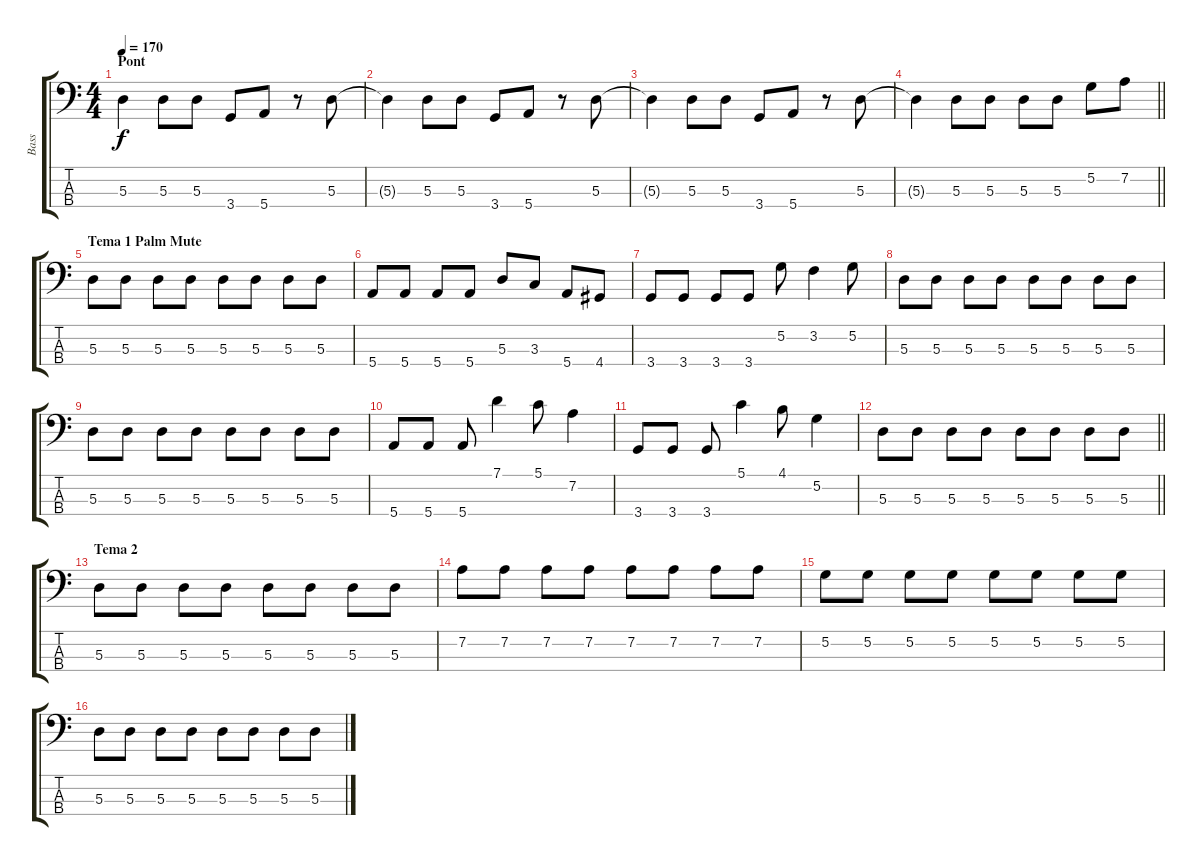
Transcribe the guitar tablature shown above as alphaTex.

\track ("Bass" "Bass") {instrument electricbasspick}
\staff {score tabs}
\tuning (G2 D2 A1 E1) {hide}
\ts (4 4)
\section ("" "Pont")
\tempo 170
\clef f4
\ks c
5.3.4{dy f} 5.3.8 5.3.8 3.4.8 5.4.8 r.8 5.3.8 |
5.3{t}.4 5.3.8 5.3.8 3.4.8 5.4.8 r.8 5.3.8 |
5.3{t}.4 5.3.8 5.3.8 3.4.8 5.4.8 r.8 5.3.8 |
\barLineRight lightlight
5.3{t}.4 5.3.8 5.3.8 5.3.8 5.3.8 5.2.8 7.2.8 |
\section ("" "Tema 1 Palm Mute")
5.3.8 5.3.8 5.3.8 5.3.8 5.3.8 5.3.8 5.3.8 5.3.8 |
5.4.8 5.4.8 5.4.8 5.4.8 5.3.8 3.3.8 5.4.8 4.4.8 |
3.4.8 3.4.8 3.4.8 3.4.8 5.2.8 3.2.4 5.2.8 |
5.3.8 5.3.8 5.3.8 5.3.8 5.3.8 5.3.8 5.3.8 5.3.8 |
5.3.8 5.3.8 5.3.8 5.3.8 5.3.8 5.3.8 5.3.8 5.3.8 |
5.4.8 5.4.8 5.4.8 7.1.4 5.1.8 7.2.4 |
3.4.8 3.4.8 3.4.8 5.1.4 4.1.8 5.2.4 |
\barLineRight lightlight
5.3.8 5.3.8 5.3.8 5.3.8 5.3.8 5.3.8 5.3.8 5.3.8 |
\section ("" "Tema 2")
5.3.8 5.3.8 5.3.8 5.3.8 5.3.8 5.3.8 5.3.8 5.3.8 |
7.2.8 7.2.8 7.2.8 7.2.8 7.2.8 7.2.8 7.2.8 7.2.8 |
5.2.8 5.2.8 5.2.8 5.2.8 5.2.8 5.2.8 5.2.8 5.2.8 |
5.3.8 5.3.8 5.3.8 5.3.8 5.3.8 5.3.8 5.3.8 5.3.8
